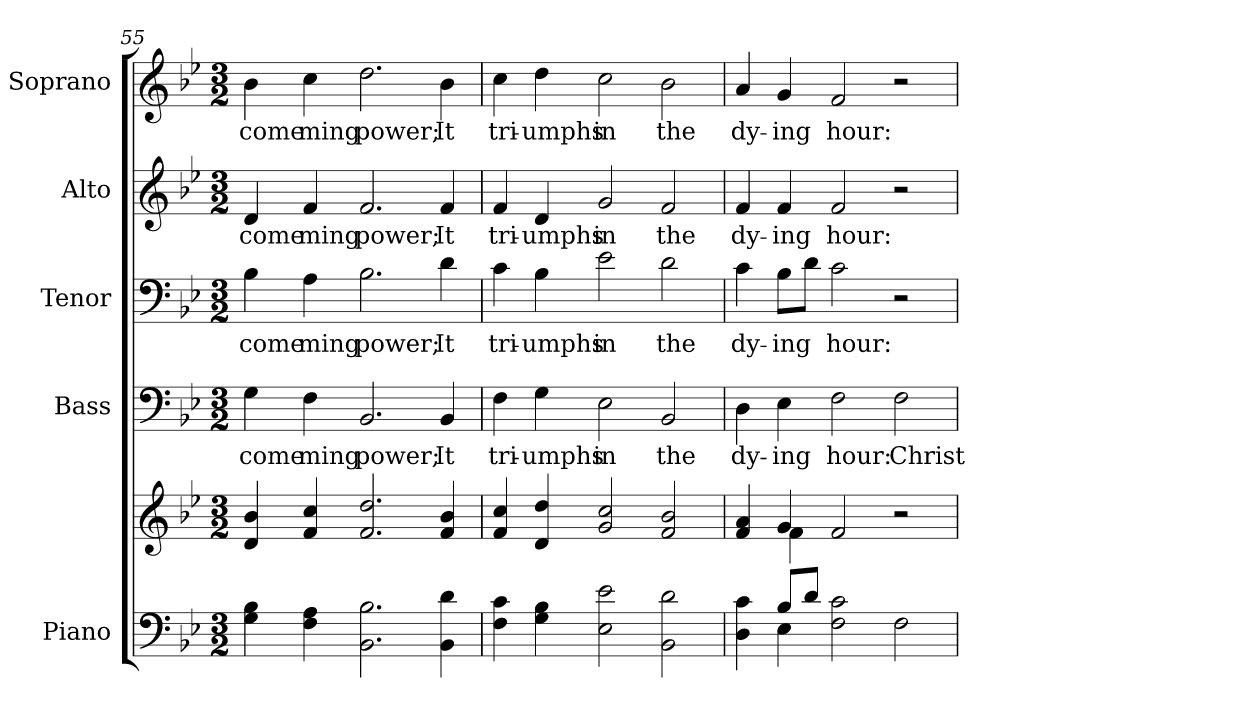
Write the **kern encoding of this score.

**kern	**kern	**kern	**text	**kern	**text	**kern	**text	**kern	**text
*part5	*part5	*part4	*part4	*part3	*part3	*part2	*part2	*part1	*part1
*staff6	*staff5	*staff4	*staff4	*staff3	*staff3	*staff2	*staff2	*staff1	*staff1
*I"Piano	*	*I"Bass	*	*I"Tenor	*	*I"Alto	*	*I"Soprano	*
*I'Pno.	*	*I'B.	*	*I'T.	*	*I'A.	*	*I'S.	*
*clefF4	*clefG2	*clefF4	*	*clefF4	*	*clefG2	*	*clefG2	*
*k[b-e-]	*k[b-e-]	*k[b-e-]	*	*k[b-e-]	*	*k[b-e-]	*	*k[b-e-]	*
*g:	*g:	*g:	*	*g:	*	*g:	*	*g:	*
*M3/2	*M3/2	*M3/2	*	*M3/2	*	*M3/2	*	*M3/2	*
=55	=55	=55	=55	=55	=55	=55	=55	=55	=55
!	!	!	!LO:LY:b:color=#000000	!	!	!	!	!	!
!	!	!	!	!	!LO:LY:b:color=#000000	!	!	!	!
!	!	!	!	!	!	!	!LO:LY:b:color=#000000	!	!
!	!	!	!	!	!	!	!	!	!LO:LY:b:color=#000000
4Gi\ 4B-i	4di/ 4b-i	4Gi\	-come	4B-i\	-come	4di/	-come	4b-i\	-come
!	!	!	!LO:LY:b:color=#000000	!	!	!	!	!	!
!	!	!	!	!	!LO:LY:b:color=#000000	!	!	!	!
!	!	!	!	!	!	!	!LO:LY:b:color=#000000	!	!
!	!	!	!	!	!	!	!	!	!LO:LY:b:color=#000000
4Fi\ 4Ai	4fi/ 4cci	4Fi\	ming	4Ai\	ming	4fi/	ming	4cci\	ming
!	!	!	!LO:LY:b:color=#000000	!	!	!	!	!	!
!	!	!	!	!	!LO:LY:b:color=#000000	!	!	!	!
!	!	!	!	!	!	!	!LO:LY:b:color=#000000	!	!
!	!	!	!	!	!	!	!	!	!LO:LY:b:color=#000000
2.BB-i\ 2.B-i	2.fi/ 2.ddi	2.BB-i/	power;	2.B-i\	power;	2.fi/	power;	2.ddi\	power;
!	!	!	!LO:LY:b:color=#000000	!	!	!	!	!	!
!	!	!	!	!	!LO:LY:b:color=#000000	!	!	!	!
!	!	!	!	!	!	!	!LO:LY:b:color=#000000	!	!
!	!	!	!	!	!	!	!	!	!LO:LY:b:color=#000000
4BB-i\ 4di	4fi/ 4b-i	4BB-i/	It	4di\	It	4fi/	It	4b-i\	It
=56	=56	=56	=56	=56	=56	=56	=56	=56	=56
!	!	!	!LO:LY:b:color=#000000	!	!	!	!	!	!
!	!	!	!	!	!LO:LY:b:color=#000000	!	!	!	!
!	!	!	!	!	!	!	!LO:LY:b:color=#000000	!	!
!	!	!	!	!	!	!	!	!	!LO:LY:b:color=#000000
4Fi\ 4ci	4fi/ 4cci	4Fi\	tri-	4ci\	tri-	4fi/	tri-	4cci\	tri-
!	!	!	!LO:LY:b:color=#000000	!	!	!	!	!	!
!	!	!	!	!	!LO:LY:b:color=#000000	!	!	!	!
!	!	!	!	!	!	!	!LO:LY:b:color=#000000	!	!
!	!	!	!	!	!	!	!	!	!LO:LY:b:color=#000000
4Gi\ 4B-i	4di/ 4ddi	4Gi\	-umphs	4B-i\	-umphs	4di/	-umphs	4ddi\	-umphs
!	!	!	!LO:LY:b:color=#000000	!	!	!	!	!	!
!	!	!	!	!	!LO:LY:b:color=#000000	!	!	!	!
!	!	!	!	!	!	!	!LO:LY:b:color=#000000	!	!
!	!	!	!	!	!	!	!	!	!LO:LY:b:color=#000000
2E-i\ 2e-i	2gi/ 2cci	2E-i\	in	2e-i\	in	2gi/	in	2cci\	in
!	!	!	!LO:LY:b:color=#000000	!	!	!	!	!	!
!	!	!	!	!	!LO:LY:b:color=#000000	!	!	!	!
!	!	!	!	!	!	!	!LO:LY:b:color=#000000	!	!
!	!	!	!	!	!	!	!	!	!LO:LY:b:color=#000000
2BB-i\ 2di	2fi/ 2b-i	2BB-i/	the	2di\	the	2fi/	the	2b-i\	the
=57	=57	=57	=57	=57	=57	=57	=57	=57	=57
*^	*^	*	*	*	*	*	*	*	*
*	*^	*	*	*	*	*	*	*	*	*	*
!	!	!	!	!	!	!LO:LY:b:color=#000000	!	!	!	!	!	!
!	!	!	!	!	!	!	!	!LO:LY:b:color=#000000	!	!	!	!
!	!	!	!	!	!	!	!	!	!	!LO:LY:b:color=#000000	!	!
!	!	!	!	!	!	!	!	!	!	!	!	!LO:LY:b:color=#000000
4Di\ 4ci	1ryy	4ryy	4fi/ 4ai	4ryy	4Di\	dy-	4ci\	dy-	4fi/	dy-	4ai/	dy-
!	!	!	!	!	!	!LO:LY:b:color=#000000	!	!	!	!	!	!
!	!	!	!	!	!	!	!	!LO:LY:b:color=#000000	!	!	!	!
!	!	!	!	!	!	!	!	!	!	!LO:LY:b:color=#000000	!	!
!	!	!	!	!	!	!	!	!	!	!	!	!LO:LY:b:color=#000000
8B-i/L	.	4E-i\	4gi/	4fi\	4E-i\	-ing	8B-i\L	-ing	4fi/	-ing	4gi/	-ing
8di/J	.	.	.	.	.	.	8di\J	.	.	.	.	.
!	!	!	!	!	!	!LO:LY:b:color=#000000	!	!	!	!	!	!
!	!	!	!	!	!	!	!	!LO:LY:b:color=#000000	!	!	!	!
!	!	!	!	!	!	!	!	!	!	!LO:LY:b:color=#000000	!	!
!	!	!	!	!	!	!	!	!	!	!	!	!LO:LY:b:color=#000000
2Fi\ 2ci	.	2ryy	2fi/	2ryy	2Fi\	hour:	2ci\	hour:	2fi/	hour:	2fi/	hour:
!	!	!	!	!	!	!LO:LY:b:color=#000000	!	!	!	!	!	!
2ryy	2Fi\	2ryy	2r	2ryy	2Fi\	Christ	2r	.	2r	.	2r	.
*v	*v	*v	*	*	*	*	*	*	*	*	*	*
*	*v	*v	*	*	*	*	*	*	*	*
=	=	=	=	=	=	=	=	=	=
*-	*-	*-	*-	*-	*-	*-	*-	*-	*-
